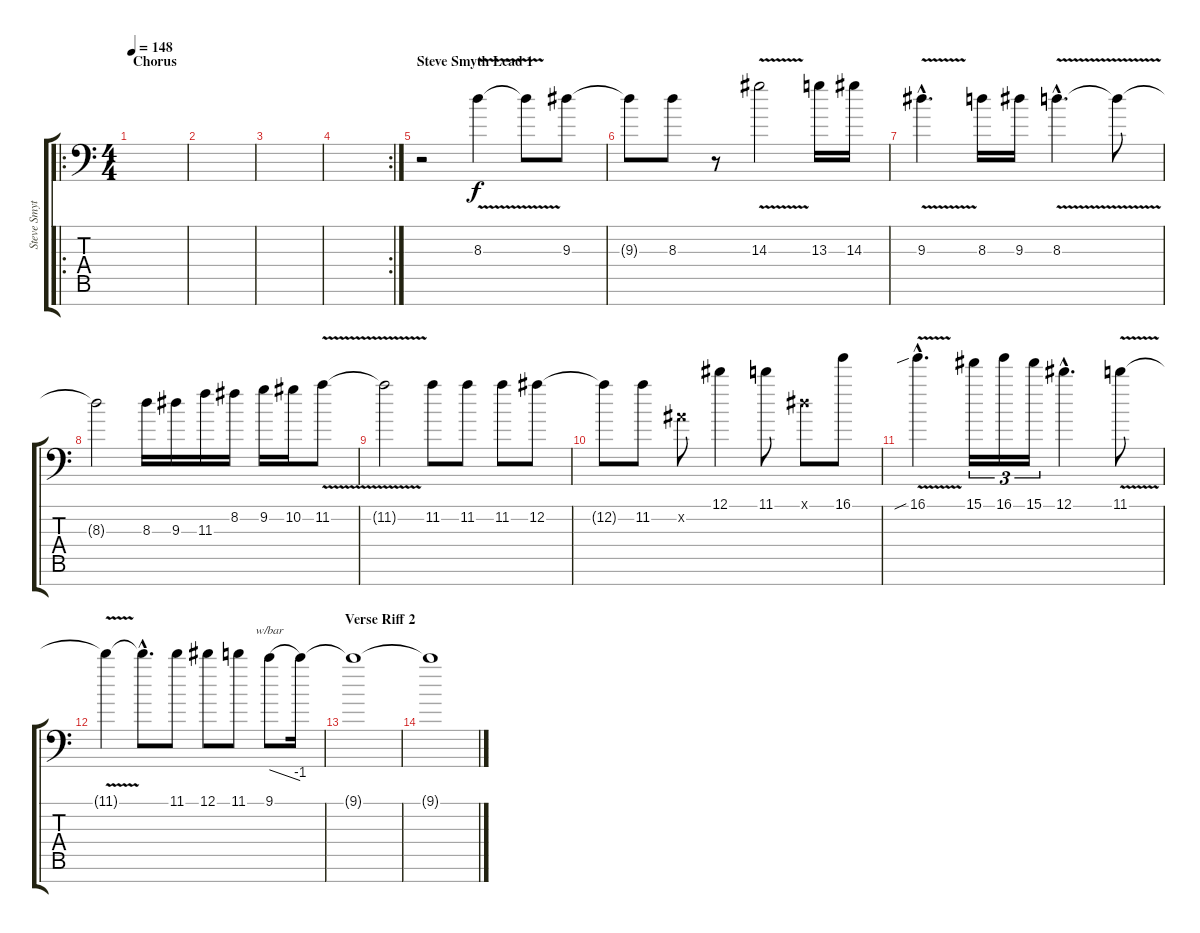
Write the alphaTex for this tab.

\track ("Steve Smyth Lead" "Steve Smyt") {instrument distortionguitar}
\staff {score tabs}
\tuning (Eb4 Bb3 Gb3 Db3 Ab2 Eb2 Bb1) {hide}
\ro
\ts (4 4)
\section ("" "Chorus")
\tempo 148
\clef f4
\ks c
|
|
|
\rc 2
|
\section ("" "Steve Smyth Lead 1")
r.2{volume 16 balance 8} 8.3{v}.4 8.3{t}.8 9.3.8 |
9.3{t}.8 8.3.8 r.8 14.3{v}.2 13.3.16 14.3.16 |
9.3{v hac}.4{d} 8.3.16 9.3.16 8.3{v hac}.4{d} 8.3{t}.8 |
8.3{t}.2 8.3.16 9.3.16 11.3.16 8.2.16 9.2.16 10.2.16 11.2{v}.8 |
11.2{t}.2 11.2.8 11.2.8 11.2.8 12.2.8 |
12.2{t}.8 11.2.8 0.2{x}.8 12.1.4 11.1.8 0.1{x}.8 16.1.8 |
16.1{v sib hac}.4{d} 15.1.16{tu (3 2)} 16.1.16{tu (3 2)} 15.1.16{tu (3 2)} 12.1{hac}.4{d} 11.1{v}.8 |
11.1{t}.4 11.1{hac t}.8{d} 11.1.8 12.1.8 11.1.8 9.1.8{tbe (dive default 0 0 60 -4) volume 3} 9.1{t}.16 |
\section ("" "Verse Riff 2")
9.1{t}.1 |
9.1{t}.1
